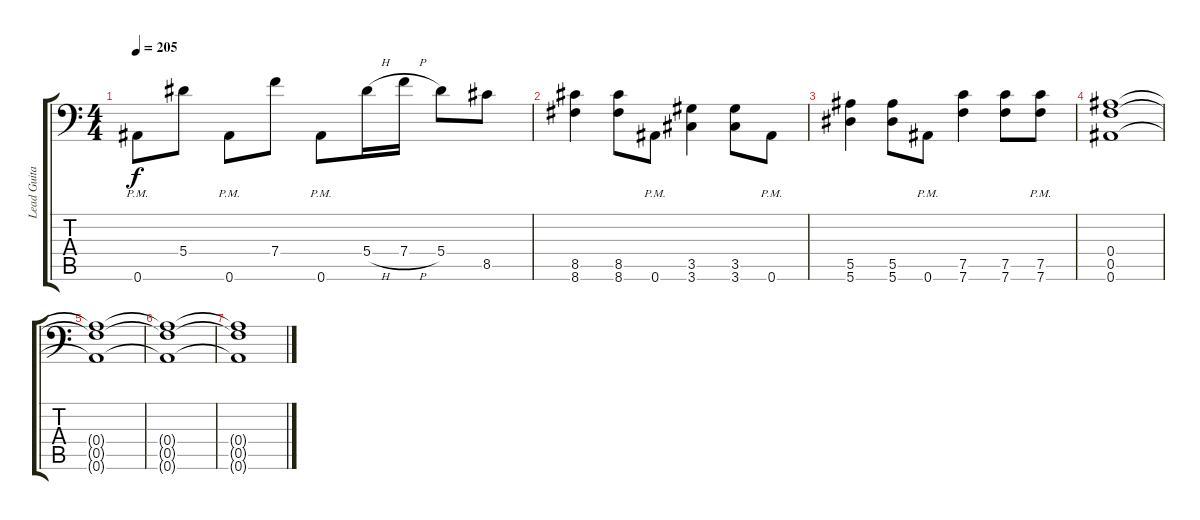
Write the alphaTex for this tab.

\track ("Lead Guitar" "Lead Guita") {instrument distortionguitar}
\staff {score tabs}
\tuning (C4 G3 Eb3 Bb2 F2 Bb1) {hide}
\ts (4 4)
\tempo 205
\clef f4
\ks c
0.6{pm}.8{dy f} 5.4.8 0.6{pm}.8 7.4.8 0.6{pm}.8 5.4{h}.16 7.4{h}.16 5.4.8 8.5.8 |
(8.5 8.6).4 (8.5 8.6).8 0.6{pm}.8 (3.5 3.6).4 (3.5 3.6).8 0.6{pm}.8 |
(5.5 5.6).4 (5.5 5.6).8 0.6{pm}.8 (7.5 7.6).4 (7.5 7.6).8 (7.5 7.6{pm}).8 |
(0.4 0.5 0.6).1 |
(0.4{t} 0.5{t} 0.6{t}).1 |
(0.4{t} 0.5{t} 0.6{t}).1 |
(0.4{t} 0.5{t} 0.6{t}).1
